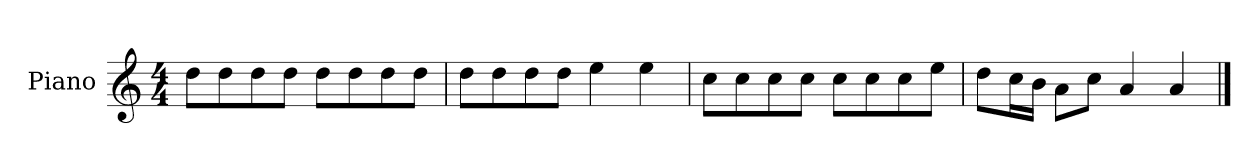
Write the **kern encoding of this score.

**kern
*part1
*staff1
*I"Piano
*I'P-no
*clefG2
*k[]
*M4/4
*MM90
=1
8dd\L
8dd\
8dd\
8dd\J
8dd\L
8dd\
8dd\
8dd\J
=2
8dd\L
8dd\
8dd\
8dd\J
4ee\
4ee\
=3
8cc\L
8cc\
8cc\
8cc\J
8cc\L
8cc\
8cc\
8ee\J
=4
8dd\L
16cc\L
16b\JJ
8a\L
8cc\J
4a/
4a/
==
*-
